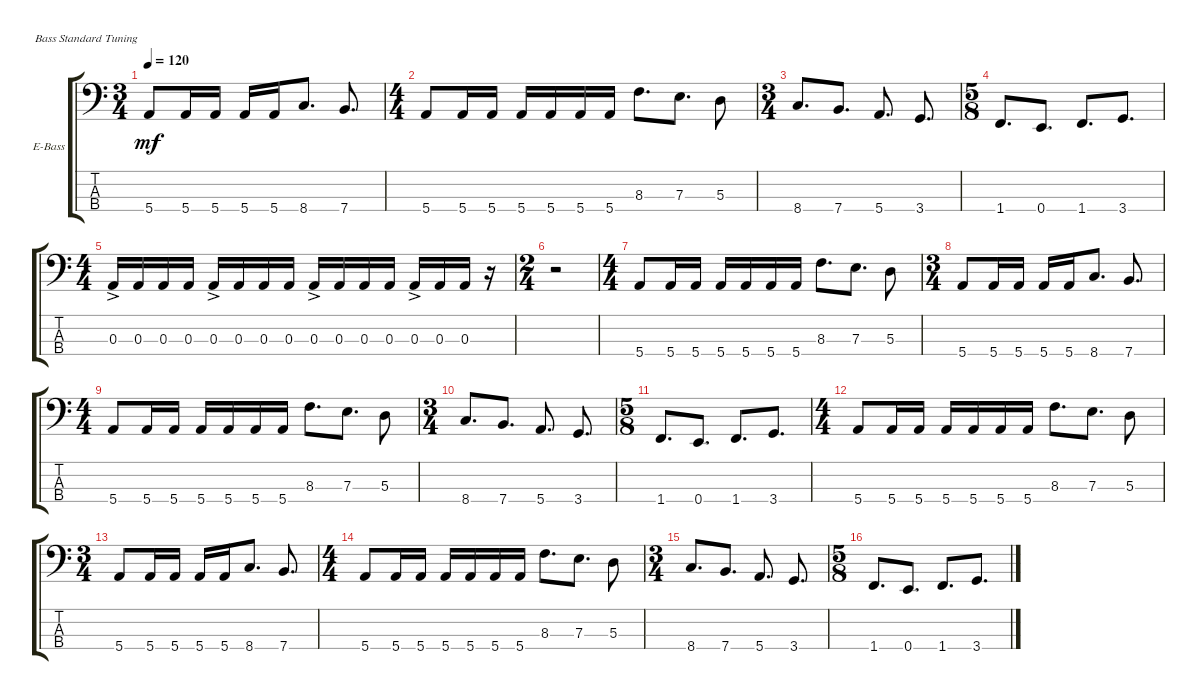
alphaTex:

\bracketExtendMode groupsimilarinstruments
\firstSystemTrackNameOrientation horizontal
\otherSystemsTrackNameOrientation horizontal
\track ("Electric Bass" "E-Bass") {multiBarRest instrument electricbassfinger}
\staff {score tabs}
\tuning (G2 D2 A1 E1)
\ts (3 4)
\tempo 120
\clef f4
\ks c
5.4.8{dy mf} 5.4.16 5.4.16 5.4.16 5.4.16 8.4.8{d} 7.4.8{d} |
\ts (4 4)
5.4.8 5.4.16 5.4.16 5.4.16 5.4.16 5.4.16 5.4.16 8.3.8{d} 7.3.8{d} 5.3.8 |
\ts (3 4)
8.4.8{d} 7.4.8{d} 5.4.8{d} 3.4.8{d} |
\ts (5 8)
1.4.8{d} 0.4.8{d} 1.4.8{d} 3.4.8{d} |
\ts (4 4)
0.3{ac}.16 0.3.16 0.3.16 0.3.16 0.3{ac}.16 0.3.16 0.3.16 0.3.16 0.3{ac}.16 0.3.16 0.3.16 0.3.16 0.3{ac}.16 0.3.16 0.3.16 r.16 |
\ts (2 4)
r.2 |
\ts (4 4)
5.4.8 5.4.16 5.4.16 5.4.16 5.4.16 5.4.16 5.4.16 8.3.8{d} 7.3.8{d} 5.3.8 |
\ts (3 4)
5.4.8 5.4.16 5.4.16 5.4.16 5.4.16 8.4.8{d} 7.4.8{d} |
\ts (4 4)
5.4.8 5.4.16 5.4.16 5.4.16 5.4.16 5.4.16 5.4.16 8.3.8{d} 7.3.8{d} 5.3.8 |
\ts (3 4)
8.4.8{d} 7.4.8{d} 5.4.8{d} 3.4.8{d} |
\ts (5 8)
1.4.8{d} 0.4.8{d} 1.4.8{d} 3.4.8{d} |
\ts (4 4)
5.4.8 5.4.16 5.4.16 5.4.16 5.4.16 5.4.16 5.4.16 8.3.8{d} 7.3.8{d} 5.3.8 |
\ts (3 4)
5.4.8 5.4.16 5.4.16 5.4.16 5.4.16 8.4.8{d} 7.4.8{d} |
\ts (4 4)
5.4.8 5.4.16 5.4.16 5.4.16 5.4.16 5.4.16 5.4.16 8.3.8{d} 7.3.8{d} 5.3.8 |
\ts (3 4)
8.4.8{d} 7.4.8{d} 5.4.8{d} 3.4.8{d} |
\ts (5 8)
1.4.8{d} 0.4.8{d} 1.4.8{d} 3.4.8{d}
